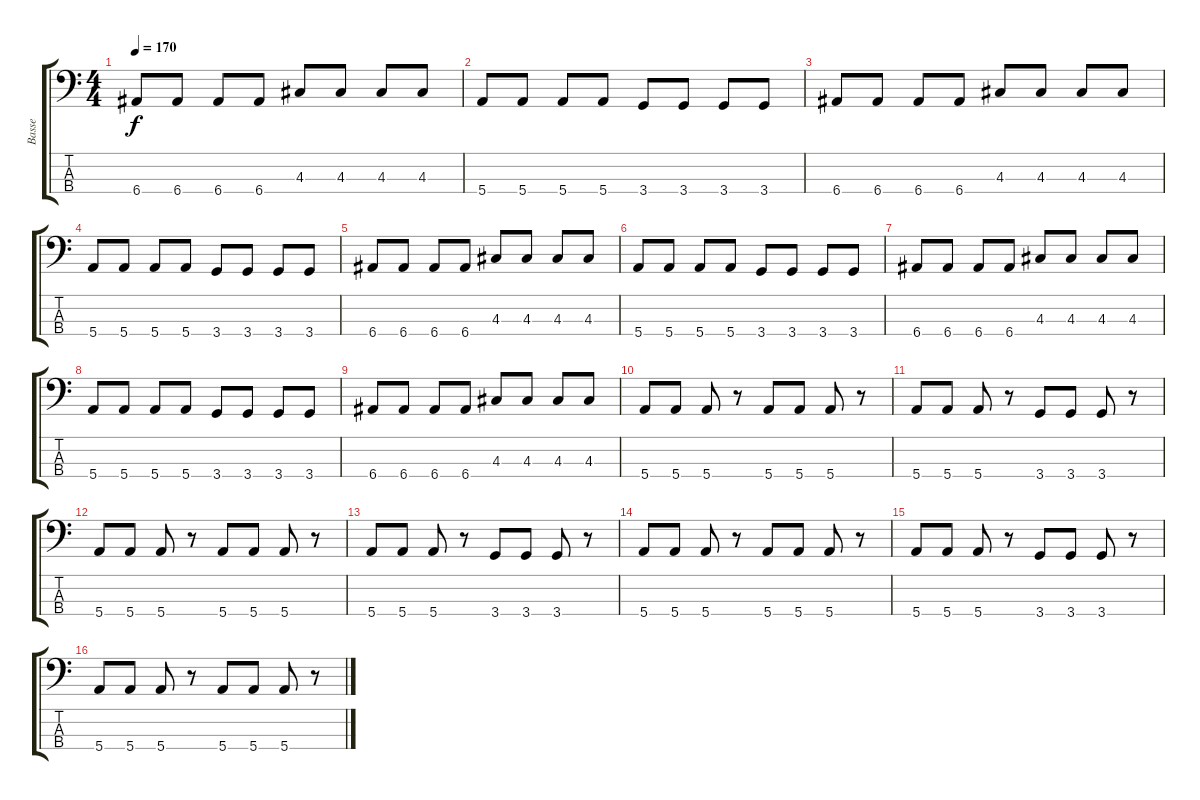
\track ("Basse" "Basse") {instrument electricbassfinger}
\staff {score tabs}
\tuning (G2 D2 A1 E1) {hide}
\ts (4 4)
\tempo 170
\clef f4
\ks c
6.4.8{dy f} 6.4.8 6.4.8 6.4.8 4.3.8 4.3.8 4.3.8 4.3.8 |
5.4.8 5.4.8 5.4.8 5.4.8 3.4.8 3.4.8 3.4.8 3.4.8 |
6.4.8 6.4.8 6.4.8 6.4.8 4.3.8 4.3.8 4.3.8 4.3.8 |
5.4.8 5.4.8 5.4.8 5.4.8 3.4.8 3.4.8 3.4.8 3.4.8 |
6.4.8 6.4.8 6.4.8 6.4.8 4.3.8 4.3.8 4.3.8 4.3.8 |
5.4.8 5.4.8 5.4.8 5.4.8 3.4.8 3.4.8 3.4.8 3.4.8 |
6.4.8 6.4.8 6.4.8 6.4.8 4.3.8 4.3.8 4.3.8 4.3.8 |
5.4.8 5.4.8 5.4.8 5.4.8 3.4.8 3.4.8 3.4.8 3.4.8 |
6.4.8 6.4.8 6.4.8 6.4.8 4.3.8 4.3.8 4.3.8 4.3.8 |
5.4.8 5.4.8 5.4.8 r.8 5.4.8 5.4.8 5.4.8 r.8 |
5.4.8 5.4.8 5.4.8 r.8 3.4.8 3.4.8 3.4.8 r.8 |
5.4.8 5.4.8 5.4.8 r.8 5.4.8 5.4.8 5.4.8 r.8 |
5.4.8 5.4.8 5.4.8 r.8 3.4.8 3.4.8 3.4.8 r.8 |
5.4.8 5.4.8 5.4.8 r.8 5.4.8 5.4.8 5.4.8 r.8 |
5.4.8 5.4.8 5.4.8 r.8 3.4.8 3.4.8 3.4.8 r.8 |
5.4.8 5.4.8 5.4.8 r.8 5.4.8 5.4.8 5.4.8 r.8
